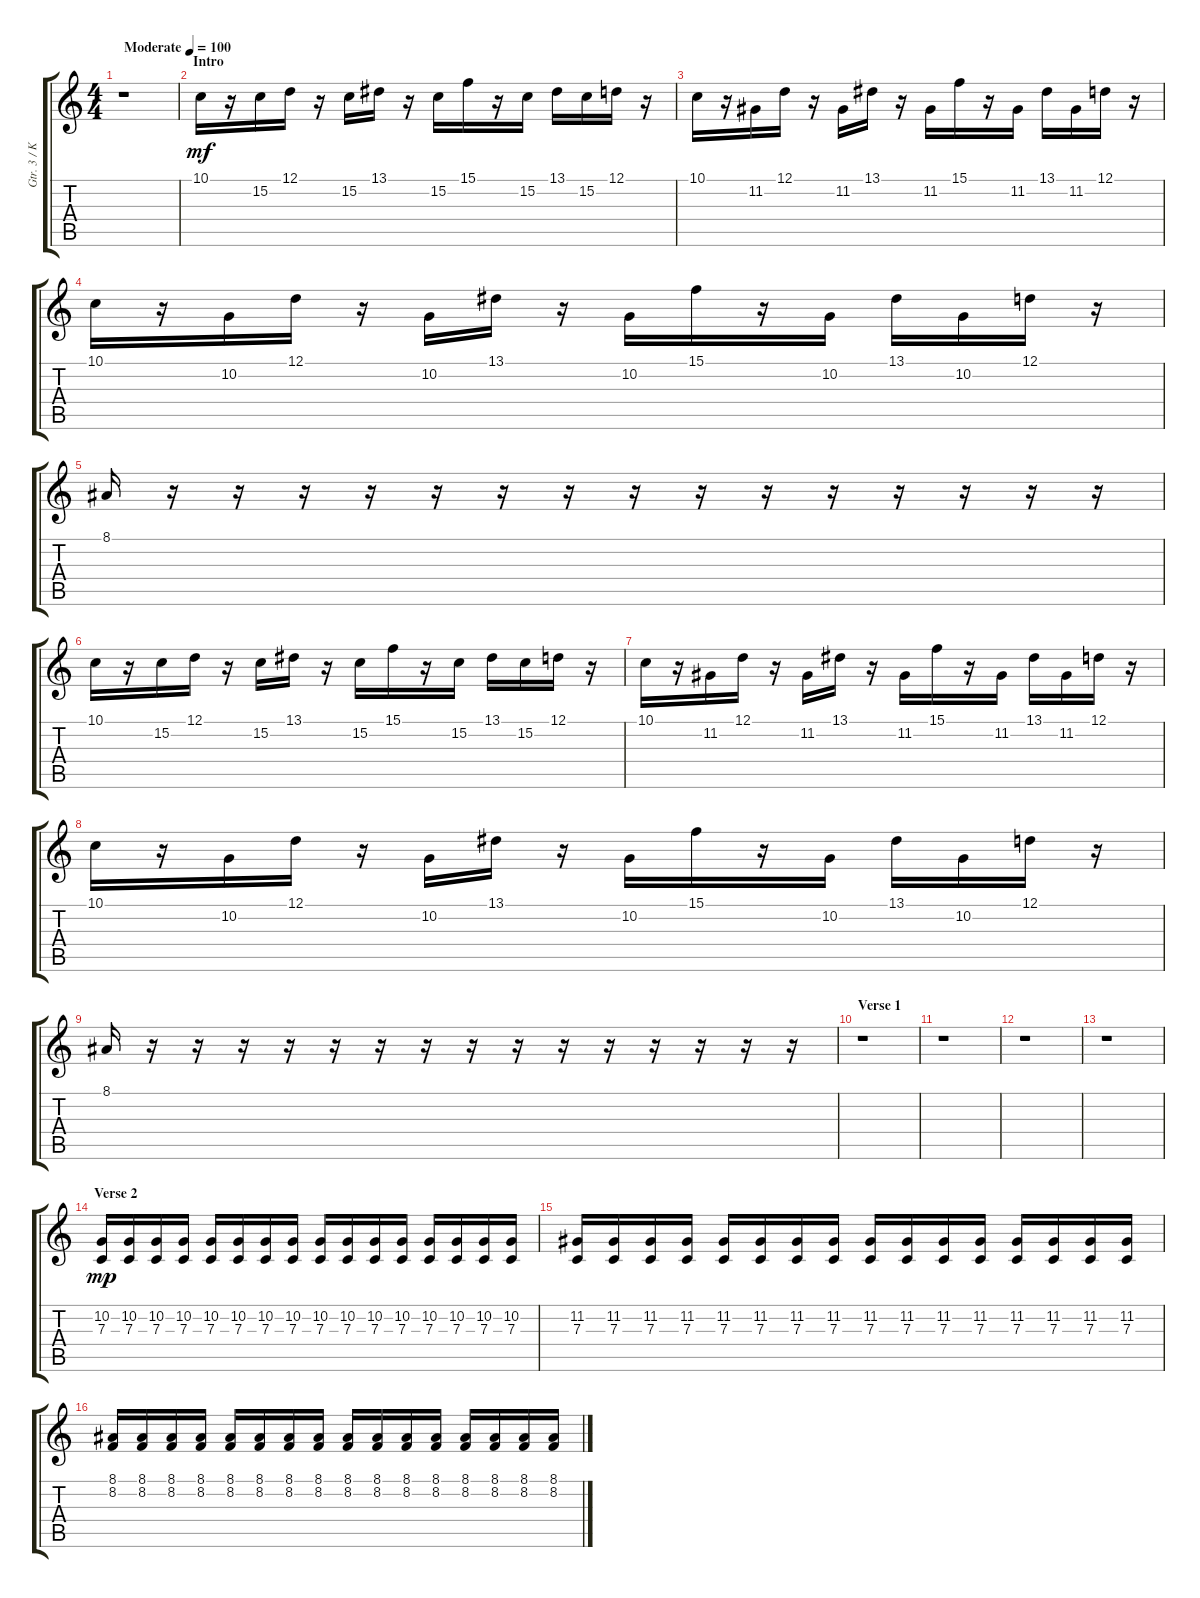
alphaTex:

\track ("Gtr. 3 / Keyboards" "Gtr. 3 / K") {instrument recorder}
\staff {score tabs}
\tuning (D4 A3 F3 C3 G2 C2) {hide}
\ts (4 4)
\tempo (100 "Moderate")
\clef g2
\ks c
r.1{dy mf instrument recorder} |
\section ("" "Intro")
10.1.16 r.16 15.2.16 12.1.16 r.16 15.2.16 13.1.16 r.16 15.2.16 15.1.16 r.16 15.2.16 13.1.16 15.2.16 12.1.16 r.16 |
10.1.16 r.16 11.2.16 12.1.16 r.16 11.2.16 13.1.16 r.16 11.2.16 15.1.16 r.16 11.2.16 13.1.16 11.2.16 12.1.16 r.16 |
10.1.16 r.16 10.2.16 12.1.16 r.16 10.2.16 13.1.16 r.16 10.2.16 15.1.16 r.16 10.2.16 13.1.16 10.2.16 12.1.16 r.16 |
8.1.16 r.16 r.16 r.16 r.16 r.16 r.16 r.16 r.16 r.16 r.16 r.16 r.16 r.16 r.16 r.16 |
10.1.16 r.16 15.2.16 12.1.16 r.16 15.2.16 13.1.16 r.16 15.2.16 15.1.16 r.16 15.2.16 13.1.16 15.2.16 12.1.16 r.16 |
10.1.16 r.16 11.2.16 12.1.16 r.16 11.2.16 13.1.16 r.16 11.2.16 15.1.16 r.16 11.2.16 13.1.16 11.2.16 12.1.16 r.16 |
10.1.16 r.16 10.2.16 12.1.16 r.16 10.2.16 13.1.16 r.16 10.2.16 15.1.16 r.16 10.2.16 13.1.16 10.2.16 12.1.16 r.16 |
8.1.16 r.16 r.16 r.16 r.16 r.16 r.16 r.16 r.16 r.16 r.16 r.16 r.16 r.16 r.16 r.16 |
\section ("" "Verse 1")
r.1 |
r.1 |
r.1 |
r.1 |
\section ("" "Verse 2")
(10.2 7.3).16{dy mp} (10.2 7.3).16 (10.2 7.3).16 (10.2 7.3).16 (10.2 7.3).16 (10.2 7.3).16 (10.2 7.3).16 (10.2 7.3).16 (10.2 7.3).16 (10.2 7.3).16 (10.2 7.3).16 (10.2 7.3).16 (10.2 7.3).16 (10.2 7.3).16 (10.2 7.3).16 (10.2 7.3).16 |
(11.2 7.3).16 (11.2 7.3).16 (11.2 7.3).16 (11.2 7.3).16 (11.2 7.3).16 (11.2 7.3).16 (11.2 7.3).16 (11.2 7.3).16 (11.2 7.3).16 (11.2 7.3).16 (11.2 7.3).16 (11.2 7.3).16 (11.2 7.3).16 (11.2 7.3).16 (11.2 7.3).16 (11.2 7.3).16 |
(8.1 8.2).16 (8.1 8.2).16 (8.1 8.2).16 (8.1 8.2).16 (8.1 8.2).16 (8.1 8.2).16 (8.1 8.2).16 (8.1 8.2).16 (8.1 8.2).16 (8.1 8.2).16 (8.1 8.2).16 (8.1 8.2).16 (8.1 8.2).16 (8.1 8.2).16 (8.1 8.2).16 (8.1 8.2).16
